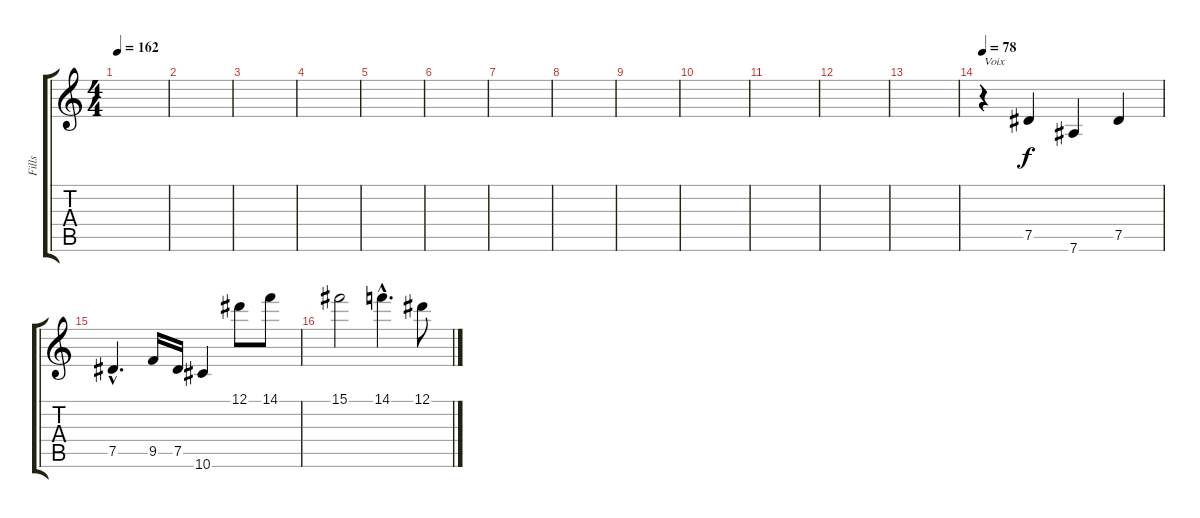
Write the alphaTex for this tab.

\track ("Fills" "Fills") {instrument overdrivenguitar}
\staff {score tabs}
\tuning (Eb4 Bb3 Gb3 Db3 Ab2 Eb2) {hide}
\ts (4 4)
\tempo 162
\clef g2
\ks c
|
|
|
|
|
|
|
|
|
|
|
|
|
\tempo 78
r.4{txt "Voix" volume 12 instrument choiraahs} 7.5.4 7.6.4 7.5.4 |
7.5{hac}.4{d} 9.5.16 7.5.16 10.6.4 12.1.8 14.1.8 |
15.1.2 14.1{hac}.4{d} 12.1.8
